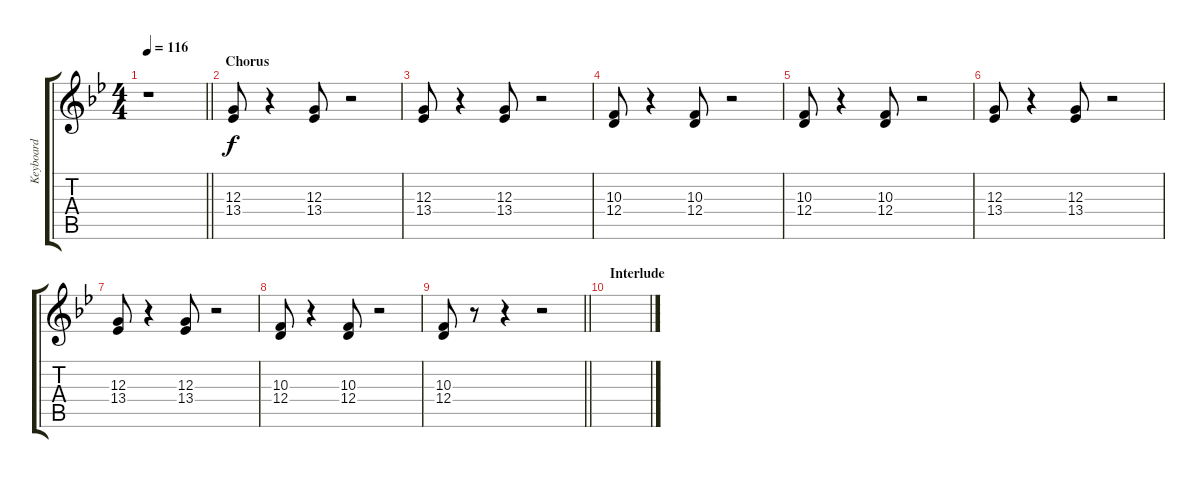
\track ("Keyboard" "Keyboard") {instrument lead3calliope}
\staff {score tabs}
\tuning (E4 B3 G3 D3 A2 E2) {hide}
\ts (4 4)
\tempo 116
\clef g2
\barLineRight lightlight
\ks gminor
r.1{dy f} |
\section ("" "Chorus")
(12.3 13.4).8 r.4 (12.3 13.4).8 r.2 |
(12.3 13.4).8 r.4 (12.3 13.4).8 r.2 |
(10.3 12.4).8 r.4 (10.3 12.4).8 r.2 |
(10.3 12.4).8 r.4 (10.3 12.4).8 r.2 |
(12.3 13.4).8 r.4 (12.3 13.4).8 r.2 |
(12.3 13.4).8 r.4 (12.3 13.4).8 r.2 |
(10.3 12.4).8 r.4 (10.3 12.4).8 r.2 |
\barLineRight lightlight
(10.3 12.4).8 r.8 r.4 r.2 |
\section ("" "Interlude")
